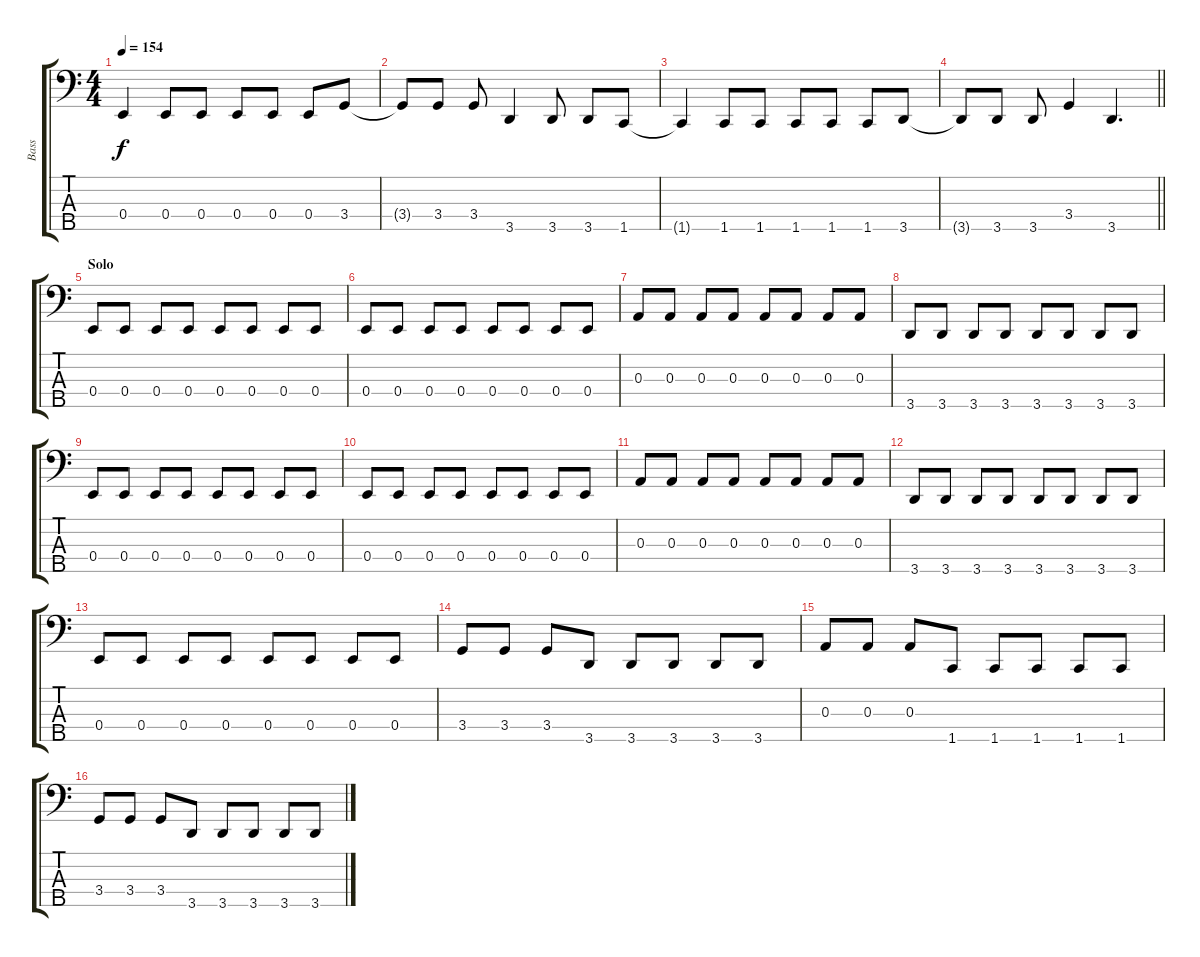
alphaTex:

\track ("Bass" "Bass") {instrument electricbassfinger}
\staff {score tabs}
\tuning (G2 D2 A1 E1 B0) {hide}
\ts (4 4)
\tempo 154
\clef f4
\ks c
0.4{t}.4{dy f} 0.4.8 0.4.8 0.4.8 0.4.8 0.4.8 3.4.8 |
3.4{t}.8 3.4.8 3.4.8 3.5.4 3.5.8 3.5.8 1.5.8 |
1.5{t}.4 1.5.8 1.5.8 1.5.8 1.5.8 1.5.8 3.5.8 |
\barLineRight lightlight
3.5{t}.8 3.5.8 3.5.8 3.4.4 3.5.4{d} |
\section ("" "Solo")
0.4.8 0.4.8 0.4.8 0.4.8 0.4.8 0.4.8 0.4.8 0.4.8 |
0.4.8 0.4.8 0.4.8 0.4.8 0.4.8 0.4.8 0.4.8 0.4.8 |
0.3.8 0.3.8 0.3.8 0.3.8 0.3.8 0.3.8 0.3.8 0.3.8 |
3.5.8 3.5.8 3.5.8 3.5.8 3.5.8 3.5.8 3.5.8 3.5.8 |
0.4.8 0.4.8 0.4.8 0.4.8 0.4.8 0.4.8 0.4.8 0.4.8 |
0.4.8 0.4.8 0.4.8 0.4.8 0.4.8 0.4.8 0.4.8 0.4.8 |
0.3.8 0.3.8 0.3.8 0.3.8 0.3.8 0.3.8 0.3.8 0.3.8 |
3.5.8 3.5.8 3.5.8 3.5.8 3.5.8 3.5.8 3.5.8 3.5.8 |
0.4.8 0.4.8 0.4.8 0.4.8 0.4.8 0.4.8 0.4.8 0.4.8 |
3.4.8 3.4.8 3.4.8 3.5.8 3.5.8 3.5.8 3.5.8 3.5.8 |
0.3.8 0.3.8 0.3.8 1.5.8 1.5.8 1.5.8 1.5.8 1.5.8 |
3.4.8 3.4.8 3.4.8 3.5.8 3.5.8 3.5.8 3.5.8 3.5.8
